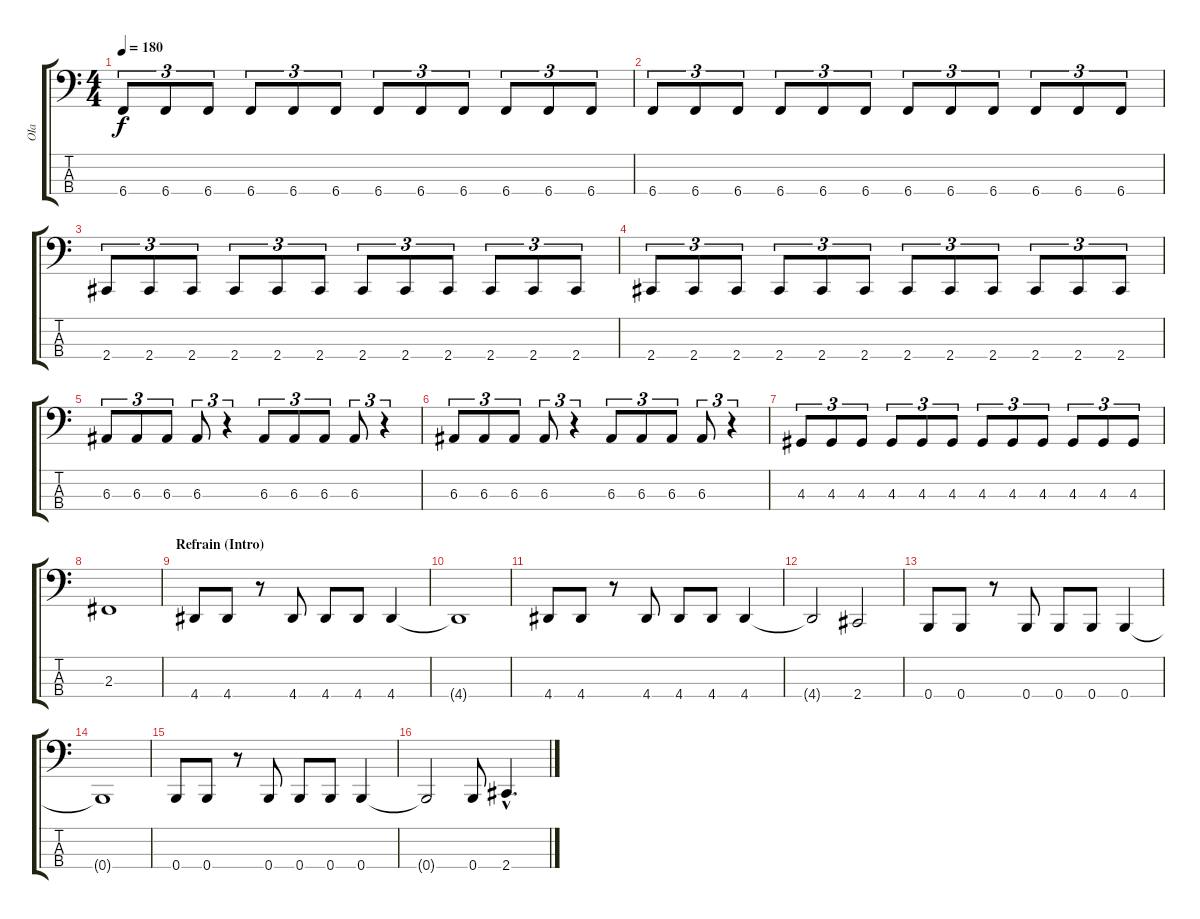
\track ("OIa" "OIa") {instrument electricbasspick}
\staff {score tabs}
\tuning (D2 A1 E1 B0) {hide}
\ts (4 4)
\tempo 180
\clef f4
\ks c
6.4.8{tu (3 2) dy f} 6.4.8{tu (3 2)} 6.4.8{tu (3 2)} 6.4.8{tu (3 2)} 6.4.8{tu (3 2)} 6.4.8{tu (3 2)} 6.4.8{tu (3 2)} 6.4.8{tu (3 2)} 6.4.8{tu (3 2)} 6.4.8{tu (3 2)} 6.4.8{tu (3 2)} 6.4.8{tu (3 2)} |
6.4.8{tu (3 2)} 6.4.8{tu (3 2)} 6.4.8{tu (3 2)} 6.4.8{tu (3 2)} 6.4.8{tu (3 2)} 6.4.8{tu (3 2)} 6.4.8{tu (3 2)} 6.4.8{tu (3 2)} 6.4.8{tu (3 2)} 6.4.8{tu (3 2)} 6.4.8{tu (3 2)} 6.4.8{tu (3 2)} |
2.4.8{tu (3 2)} 2.4.8{tu (3 2)} 2.4.8{tu (3 2)} 2.4.8{tu (3 2)} 2.4.8{tu (3 2)} 2.4.8{tu (3 2)} 2.4.8{tu (3 2)} 2.4.8{tu (3 2)} 2.4.8{tu (3 2)} 2.4.8{tu (3 2)} 2.4.8{tu (3 2)} 2.4.8{tu (3 2)} |
2.4.8{tu (3 2)} 2.4.8{tu (3 2)} 2.4.8{tu (3 2)} 2.4.8{tu (3 2)} 2.4.8{tu (3 2)} 2.4.8{tu (3 2)} 2.4.8{tu (3 2)} 2.4.8{tu (3 2)} 2.4.8{tu (3 2)} 2.4.8{tu (3 2)} 2.4.8{tu (3 2)} 2.4.8{tu (3 2)} |
6.3.8{tu (3 2)} 6.3.8{tu (3 2)} 6.3.8{tu (3 2)} 6.3.8{tu (3 2)} r.4{tu (3 2)} 6.3.8{tu (3 2)} 6.3.8{tu (3 2)} 6.3.8{tu (3 2)} 6.3.8{tu (3 2)} r.4{tu (3 2)} |
6.3.8{tu (3 2)} 6.3.8{tu (3 2)} 6.3.8{tu (3 2)} 6.3.8{tu (3 2)} r.4{tu (3 2)} 6.3.8{tu (3 2)} 6.3.8{tu (3 2)} 6.3.8{tu (3 2)} 6.3.8{tu (3 2)} r.4{tu (3 2)} |
4.3.8{tu (3 2)} 4.3.8{tu (3 2)} 4.3.8{tu (3 2)} 4.3.8{tu (3 2)} 4.3.8{tu (3 2)} 4.3.8{tu (3 2)} 4.3.8{tu (3 2)} 4.3.8{tu (3 2)} 4.3.8{tu (3 2)} 4.3.8{tu (3 2)} 4.3.8{tu (3 2)} 4.3.8{tu (3 2)} |
2.3.1 |
\section ("" "Refrain (Intro)")
4.4.8 4.4.8 r.8 4.4.8 4.4.8 4.4.8 4.4.4 |
4.4{t}.1 |
4.4.8 4.4.8 r.8 4.4.8 4.4.8 4.4.8 4.4.4 |
4.4{t}.2 2.4.2 |
0.4.8 0.4.8 r.8 0.4.8 0.4.8 0.4.8 0.4.4 |
0.4{t}.1 |
0.4.8 0.4.8 r.8 0.4.8 0.4.8 0.4.8 0.4.4 |
0.4{t}.2 0.4.8 2.4{hac}.4{d}
